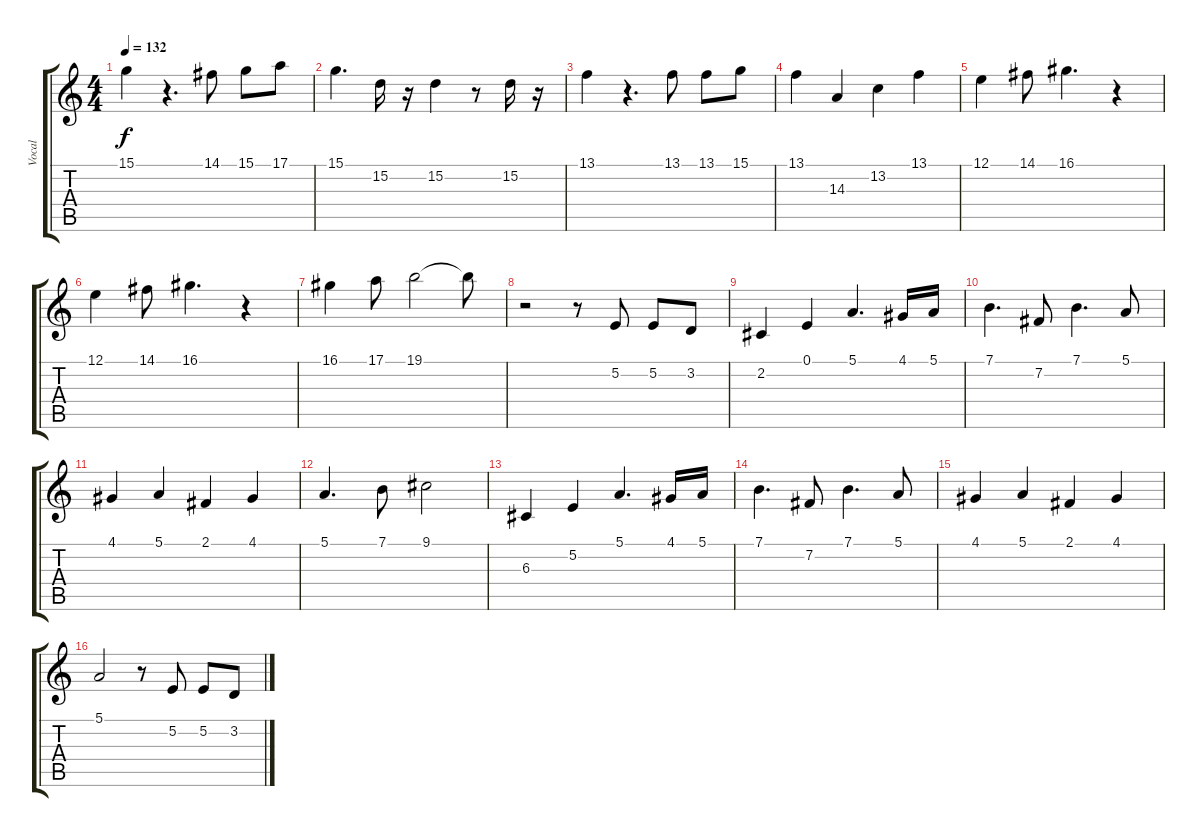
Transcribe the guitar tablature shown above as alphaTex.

\track ("Vocal" "Vocal") {instrument dulcimer}
\staff {score tabs}
\tuning (E4 B3 G3 D3 A2 E2) {hide}
\ts (4 4)
\tempo 132
\clef g2
\ks c
15.1.4{dy f} r.4{d} 14.1.8 15.1.8 17.1.8 |
15.1.4{d} 15.2.16 r.16 15.2.4 r.8 15.2.16 r.16 |
13.1.4 r.4{d} 13.1.8 13.1.8 15.1.8 |
13.1.4 14.3.4 13.2.4 13.1.4 |
12.1.4 14.1.8 16.1.4{d} r.4 |
12.1.4 14.1.8 16.1.4{d} r.4 |
16.1.4 17.1.8 19.1.2 19.1{t}.8 |
r.2 r.8 5.2.8 5.2.8 3.2.8 |
2.2.4 0.1.4 5.1.4{d} 4.1.16 5.1.16 |
7.1.4{d} 7.2.8 7.1.4{d} 5.1.8 |
4.1.4 5.1.4 2.1.4 4.1.4 |
5.1.4{d} 7.1.8 9.1.2 |
6.3.4 5.2.4 5.1.4{d} 4.1.16 5.1.16 |
7.1.4{d} 7.2.8 7.1.4{d} 5.1.8 |
4.1.4 5.1.4 2.1.4 4.1.4 |
5.1.2 r.8 5.2.8 5.2.8 3.2.8
